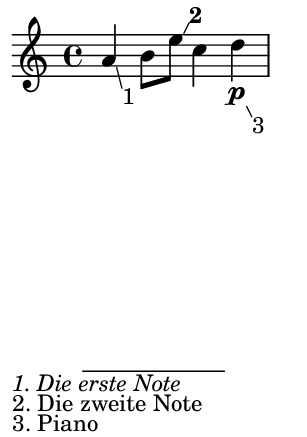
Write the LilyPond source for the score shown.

%% Generated by lilypond-book
%% Options: [exampleindent=10.16\mm,indent=0\mm,line-width=160\mm,papersize="a8",quote,ragged-right]
\include "lilypond-book-preamble.ly"


% ****************************************************************
% Start cut-&-pastable-section
% ****************************************************************

#(ly:set-option 'eps-box-padding 3.000000)



\paper {
  #(set-paper-size "a8")
  indent = 0\mm
  line-width = 160\mm
  % offset the left padding, also add 1mm as lilypond creates cropped
  % images with a little space on the right
  line-width = #(- line-width (* mm  3.000000) (* mm 1))
  line-width = 160\mm - 2.0 * 10.16\mm
  % offset the left padding, also add 1mm as lilypond creates cropped
  % images with a little space on the right
  line-width = #(- line-width (* mm  3.000000) (* mm 1))
  ragged-right = ##t
}

\layout {
  
}




% ****************************************************************
% ly snippet:
% ****************************************************************
\sourcefileline 1369
\book {
  \header { tagline = ##f }
  \relative c' {
    \footnote
          "1" #'(0.5 . -2)
          \markup { \italic "1. Die erste Note" }
    a'4
    b8
    \footnote
          \markup { \bold "2" } #'(0.5 . 1)
          "2. Die zweite Note"
    e
    c4
    d-\footnote "3" #'(0.5 . -1) "3. Piano" \p
  }
}



% ****************************************************************
% end ly snippet
% ****************************************************************
